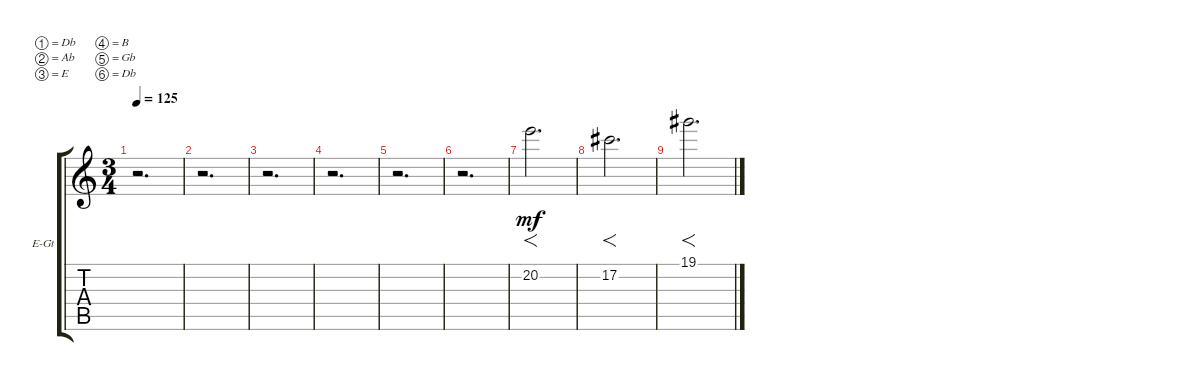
\defaultSystemsLayout 4
\bracketExtendMode groupsimilarinstruments
\firstSystemTrackNameOrientation horizontal
\otherSystemsTrackNameOrientation horizontal
\track ("Dustie Waring (Harmony)" "E-Gt") {instrument overdrivenguitar}
\staff {score tabs}
\tuning (Db4 Ab3 E3 B2 Gb2 Db2)
\ts (3 4)
\tempo 125
\clef g2
\ks c
r.2{d dy mf} |
r.2{d} |
r.2{d} |
r.2{d} |
r.2{d} |
r.2{d} |
20.2.2{f d} |
17.2.2{f d} |
19.1.2{f d}
